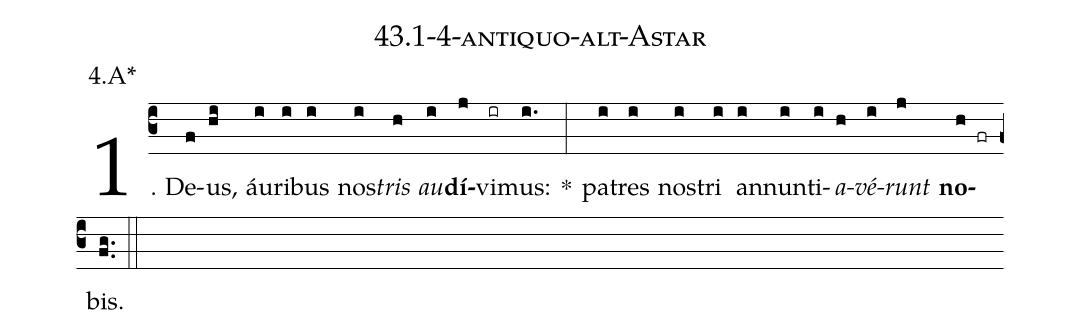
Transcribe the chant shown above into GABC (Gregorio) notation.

name: 43.1-4-antiquo-alt-Astar;
annotation: 4.A*;
%%
(c3)1. De(f)us,(hi) áu(i)ri(i)bus(i) nos(i)<i>tris</i>(h) <i>au</i>(i)<b>dí</b>(j)vi(ir)mus:(i.) *(:) pa(i)tres(i) nos(i)tri(i) an(i)nun(i)ti(i)<i>a</i>(h)<i>vé</i>(i)<i>runt</i>(j) <b>no</b>(h fr)bis.(fg..) (::)
